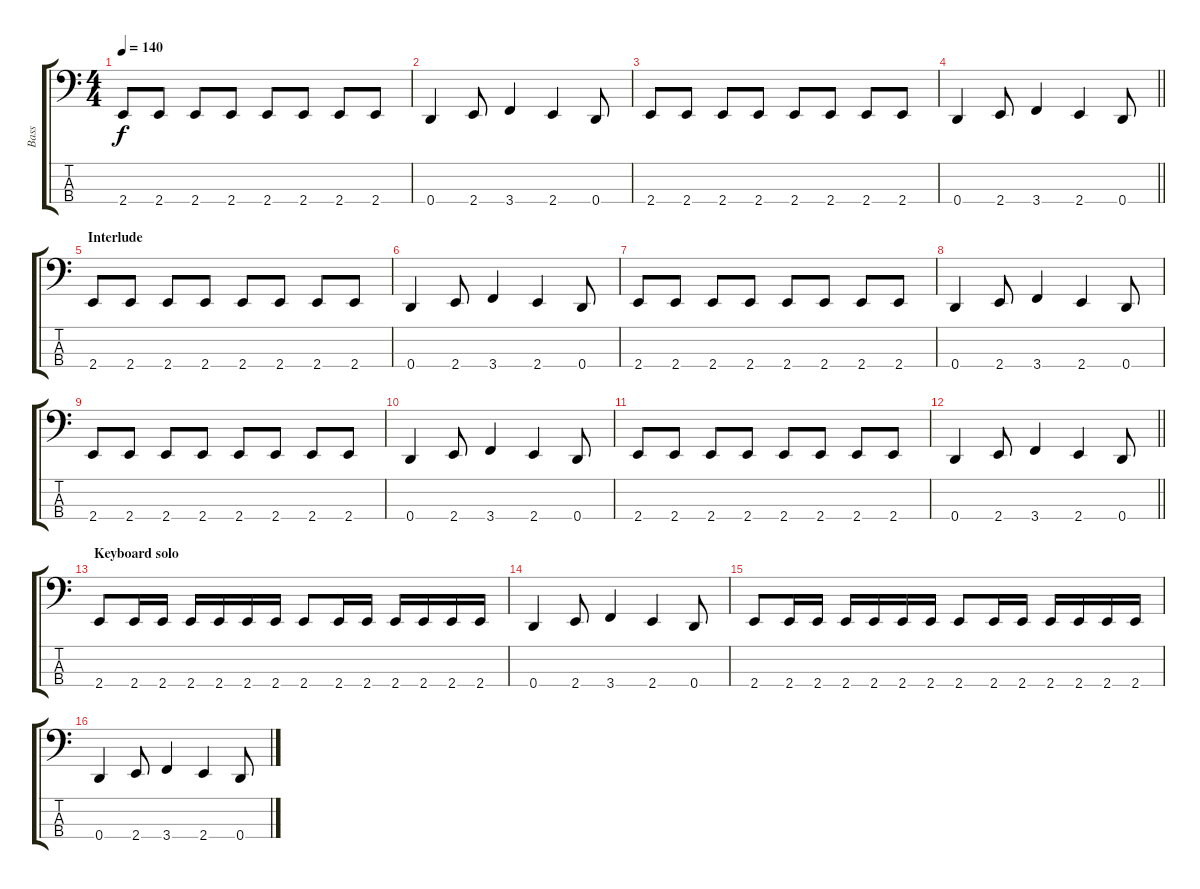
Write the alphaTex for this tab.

\track ("Bass" "Bass") {instrument electricbassfinger}
\staff {score tabs}
\tuning (F2 C2 G1 D1) {hide}
\ts (4 4)
\tempo 140
\clef f4
\ks c
2.4.8{dy f} 2.4.8 2.4.8 2.4.8 2.4.8 2.4.8 2.4.8 2.4.8 |
0.4.4 2.4.8 3.4.4 2.4.4 0.4.8 |
2.4.8 2.4.8 2.4.8 2.4.8 2.4.8 2.4.8 2.4.8 2.4.8 |
\barLineRight lightlight
0.4.4 2.4.8 3.4.4 2.4.4 0.4.8 |
\section ("" "Interlude")
2.4.8 2.4.8 2.4.8 2.4.8 2.4.8 2.4.8 2.4.8 2.4.8 |
0.4.4 2.4.8 3.4.4 2.4.4 0.4.8 |
2.4.8 2.4.8 2.4.8 2.4.8 2.4.8 2.4.8 2.4.8 2.4.8 |
0.4.4 2.4.8 3.4.4 2.4.4 0.4.8 |
2.4.8 2.4.8 2.4.8 2.4.8 2.4.8 2.4.8 2.4.8 2.4.8 |
0.4.4 2.4.8 3.4.4 2.4.4 0.4.8 |
2.4.8 2.4.8 2.4.8 2.4.8 2.4.8 2.4.8 2.4.8 2.4.8 |
\barLineRight lightlight
0.4.4 2.4.8 3.4.4 2.4.4 0.4.8 |
\section ("" "Keyboard solo")
2.4.8 2.4.16 2.4.16 2.4.16 2.4.16 2.4.16 2.4.16 2.4.8 2.4.16 2.4.16 2.4.16 2.4.16 2.4.16 2.4.16 |
0.4.4 2.4.8 3.4.4 2.4.4 0.4.8 |
2.4.8 2.4.16 2.4.16 2.4.16 2.4.16 2.4.16 2.4.16 2.4.8 2.4.16 2.4.16 2.4.16 2.4.16 2.4.16 2.4.16 |
0.4.4 2.4.8 3.4.4 2.4.4 0.4.8
